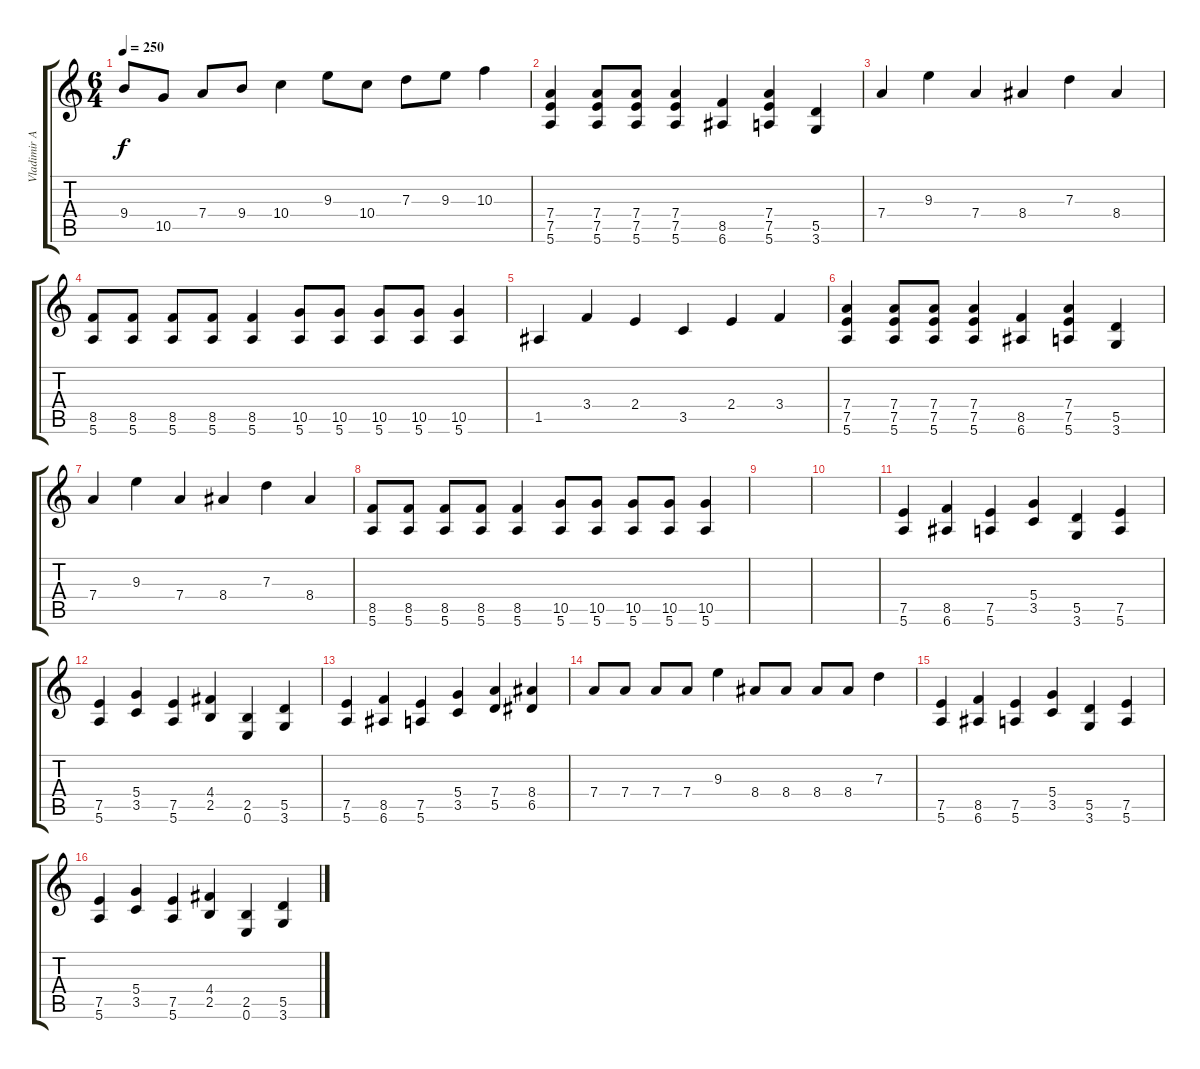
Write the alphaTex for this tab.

\track ("Vladimir Antipov guitar" "Vladimir A") {instrument distortionguitar}
\staff {score tabs}
\tuning (E4 B3 G3 D3 A2 E2) {hide}
\ts (6 4)
\tempo 250
\clef g2
\ks c
9.4.8{dy f} 10.5.8 7.4.8 9.4.8 10.4.4 9.3.8 10.4.8 7.3.8 9.3.8 10.3.4 |
(7.4 7.5 5.6).4 (7.4 7.5 5.6).8 (7.4 7.5 5.6).8 (7.4 7.5 5.6).4 (8.5 6.6).4 (7.4 7.5 5.6).4 (5.5 3.6).4 |
7.4.4 9.3.4 7.4.4 8.4.4 7.3.4 8.4.4 |
(8.5 5.6).8 (8.5 5.6).8 (8.5 5.6).8 (8.5 5.6).8 (8.5 5.6).4 (10.5 5.6).8 (10.5 5.6).8 (10.5 5.6).8 (10.5 5.6).8 (10.5 5.6).4 |
1.5.4 3.4.4 2.4.4 3.5.4 2.4.4 3.4.4 |
(7.4 7.5 5.6).4 (7.4 7.5 5.6).8 (7.4 7.5 5.6).8 (7.4 7.5 5.6).4 (8.5 6.6).4 (7.4 7.5 5.6).4 (5.5 3.6).4 |
7.4.4 9.3.4 7.4.4 8.4.4 7.3.4 8.4.4 |
(8.5 5.6).8 (8.5 5.6).8 (8.5 5.6).8 (8.5 5.6).8 (8.5 5.6).4 (10.5 5.6).8 (10.5 5.6).8 (10.5 5.6).8 (10.5 5.6).8 (10.5 5.6).4 |
|
|
(7.5 5.6).4 (8.5 6.6).4 (7.5 5.6).4 (5.4 3.5).4 (5.5 3.6).4 (7.5 5.6).4 |
(7.5 5.6).4 (5.4 3.5).4 (7.5 5.6).4 (4.4 2.5).4 (2.5 0.6).4 (5.5 3.6).4 |
(7.5 5.6).4 (8.5 6.6).4 (7.5 5.6).4 (5.4 3.5).4 (7.4 5.5).4 (8.4 6.5).4 |
7.4.8 7.4.8 7.4.8 7.4.8 9.3.4 8.4.8 8.4.8 8.4.8 8.4.8 7.3.4 |
(7.5 5.6).4 (8.5 6.6).4 (7.5 5.6).4 (5.4 3.5).4 (5.5 3.6).4 (7.5 5.6).4 |
(7.5 5.6).4 (5.4 3.5).4 (7.5 5.6).4 (4.4 2.5).4 (2.5 0.6).4 (5.5 3.6).4
